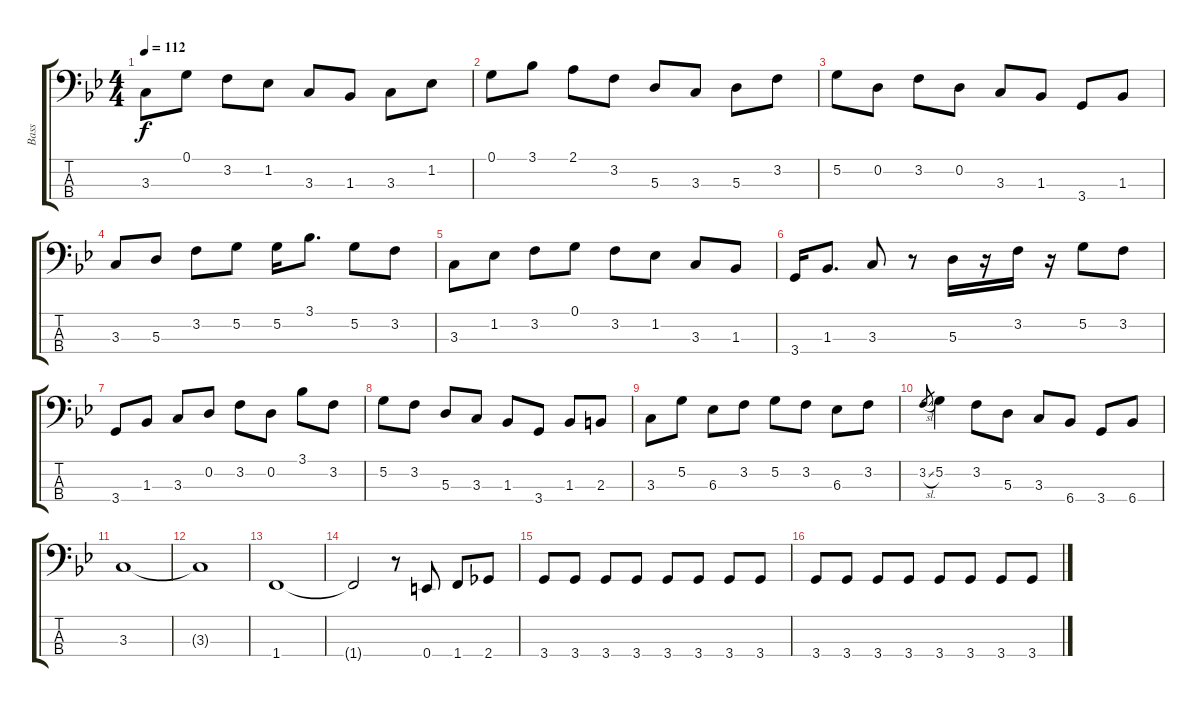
\track ("Bass" "Bass") {instrument electricbasspick}
\staff {score tabs}
\tuning (G2 D2 A1 E1) {hide}
\ts (4 4)
\tempo 112
\clef f4
\ks bb
3.3.8{dy f} 0.1.8 3.2.8 1.2.8 3.3.8 1.3.8 3.3.8 1.2.8 |
0.1.8 3.1.8 2.1.8 3.2.8 5.3.8 3.3.8 5.3.8 3.2.8 |
5.2.8 0.2.8 3.2.8 0.2.8 3.3.8 1.3.8 3.4.8 1.3.8 |
3.3.8 5.3.8 3.2.8 5.2.8 5.2.16 3.1.8{d} 5.2.8 3.2.8 |
3.3.8 1.2.8 3.2.8 0.1.8 3.2.8 1.2.8 3.3.8 1.3.8 |
3.4.16 1.3.8{d} 3.3.8 r.8 5.3.16 r.16 3.2.16 r.16 5.2.8 3.2.8 |
3.4.8 1.3.8 3.3.8 0.2.8 3.2.8 0.2.8 3.1.8 3.2.8 |
5.2.8 3.2.8 5.3.8 3.3.8 1.3.8 3.4.8 1.3.8 2.3.8 |
3.3.8 5.2.8 6.3.8 3.2.8 5.2.8 3.2.8 6.3.8 3.2.8 |
3.2{sl}.8{gr} 5.2.4 3.2.8 5.3.8 3.3.8 6.4.8 3.4.8 6.4.8 |
3.3.1 |
3.3{t}.1 |
1.4.1 |
1.4{t}.2 r.8 0.4.8 1.4.8 2.4.8 |
3.4.8 3.4.8 3.4.8 3.4.8 3.4.8 3.4.8 3.4.8 3.4.8 |
3.4.8 3.4.8 3.4.8 3.4.8 3.4.8 3.4.8 3.4.8 3.4.8
